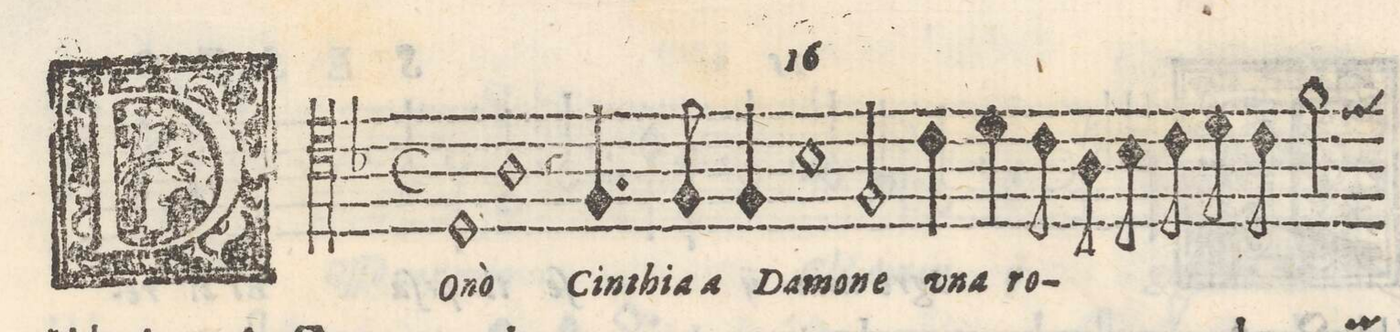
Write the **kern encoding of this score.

**kern	**text
*I"Sesto	*
*clefC4	*
*k[b-]	*
*met(C)	*
*M2/1	*
1D	DO-
1A	-nò
=2-	=2-
4r	.
4.F/	Cin-
8F/	-thia a
4F/	Da-
1B-	-mo-
=3-	=3-
2F/	-ne
4c\	u-
4d\	-na
8c\	ro-
8A\	.
8B-\	.
8c\	.
8d\	.
8c\	.
2f\	.
*-	*-
